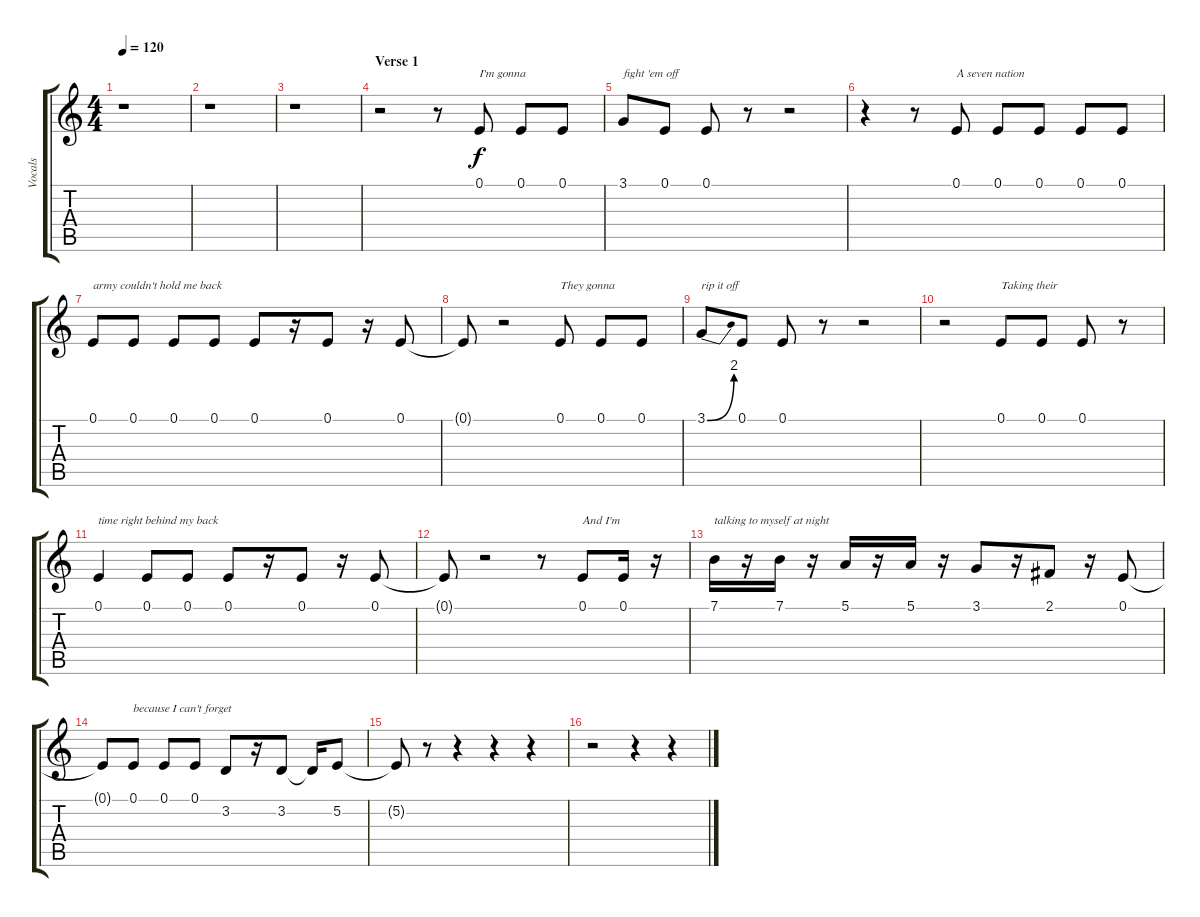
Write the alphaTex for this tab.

\track ("Vocals" "Vocals") {instrument oboe}
\staff {score tabs}
\tuning (E4 B3 G3 D3 A2 E2) {hide}
\ts (4 4)
\tempo 120
\clef g2
\ks c
r.1{dy f} |
r.1 |
r.1 |
\section ("" "Verse 1")
r.2{volume 16 instrument oboe} r.8 0.1.8{txt "I'm gonna"} 0.1.8 0.1.8 |
3.1.8{txt "fight 'em off"} 0.1.8 0.1.8 r.8 r.2 |
r.4 r.8 0.1.8{txt "A seven nation"} 0.1.8 0.1.8 0.1.8 0.1.8 |
0.1.8{txt "army couldn't hold me back"} 0.1.8 0.1.8 0.1.8 0.1.8 r.16 0.1.8 r.16 0.1.8 |
0.1{t}.8 r.2 0.1.8{txt "They gonna"} 0.1.8 0.1.8 |
3.1{be (bend 0 0 60 8)}.8{txt "rip it off"} 0.1.8 0.1.8 r.8 r.2 |
r.2 0.1.8{txt "Taking their"} 0.1.8 0.1.8 r.8 |
0.1.4{txt "time right behind my back"} 0.1.8 0.1.8 0.1.8 r.16 0.1.8 r.16 0.1.8 |
0.1{t}.8 r.2 r.8 0.1.8{txt "And I'm"} 0.1.16 r.16 |
7.1.16{txt "talking to myself at night"} r.16 7.1.16 r.16 5.1.16 r.16 5.1.16 r.16 3.1.8 r.16 2.1.8 r.16 0.1.8 |
0.1{t}.8 0.1.8{txt "because I can't forget"} 0.1.8 0.1.8 3.2.8 r.16 3.2.8 3.2{t}.16 5.2.8 |
5.2{t}.8 r.8 r.4 r.4 r.4 |
r.2 r.4 r.4
